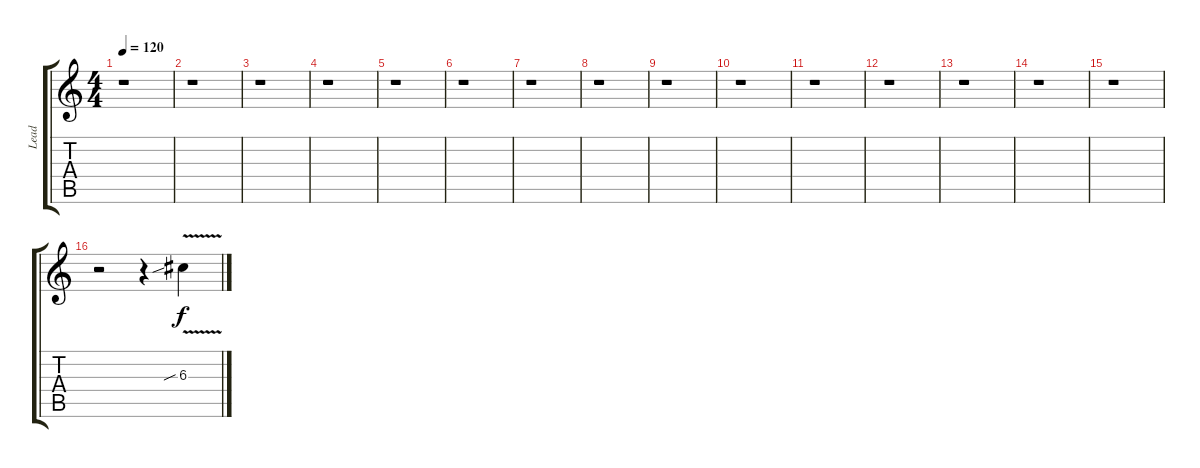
\track ("Lead" "Lead") {instrument distortionguitar}
\staff {score tabs}
\tuning (E4 B3 G3 D3 A2 E2) {hide}
\ts (4 4)
\tempo 120
\clef g2
\ks c
r.1{dy f} |
r.1 |
r.1 |
r.1 |
r.1 |
r.1 |
r.1 |
r.1 |
r.1 |
r.1 |
r.1 |
r.1 |
r.1 |
r.1 |
r.1 |
r.2 r.4 6.3{v sib}.4
